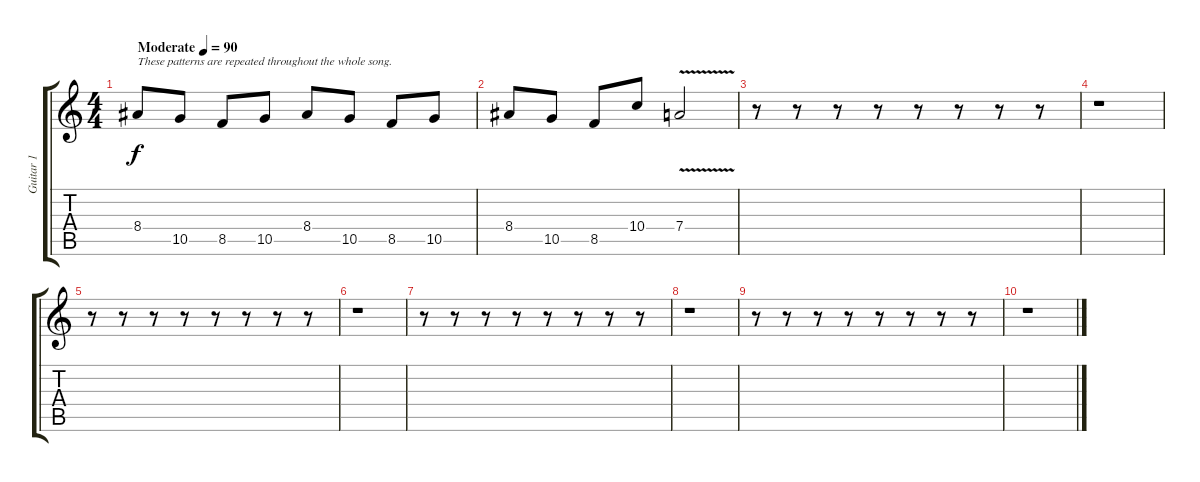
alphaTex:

\track ("Guitar 1" "Guitar 1") {instrument distortionguitar}
\staff {score tabs}
\tuning (E4 B3 G3 D3 A2 E2) {hide}
\ts (4 4)
\tempo (90 "Moderate")
\clef g2
\ks c
8.4.8{txt "These patterns are repeated throughout the whole song." dy f instrument distortionguitar} 10.5.8 8.5.8 10.5.8 8.4.8 10.5.8 8.5.8 10.5.8 |
8.4.8 10.5.8 8.5.8 10.4.8 7.4{v}.2 |
r.8 r.8 r.8 r.8 r.8 r.8 r.8 r.8 |
r.1 |
r.8 r.8 r.8 r.8 r.8 r.8 r.8 r.8 |
r.1 |
r.8 r.8 r.8 r.8 r.8 r.8 r.8 r.8 |
r.1 |
r.8 r.8 r.8 r.8 r.8 r.8 r.8 r.8 |
r.1
